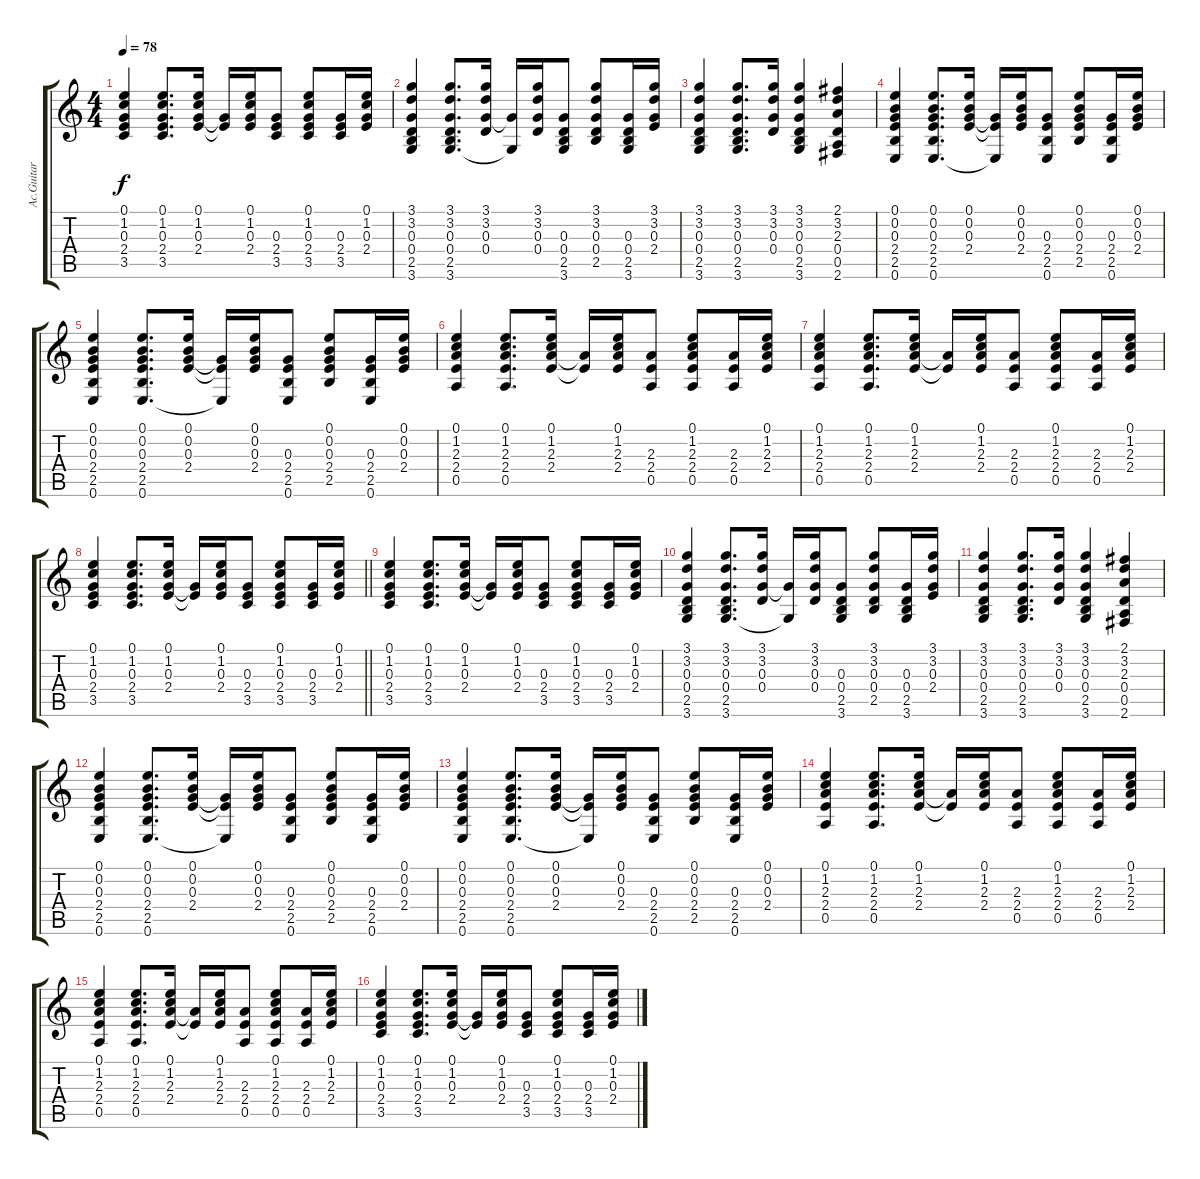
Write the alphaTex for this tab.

\track ("Ac.Guitar - N. Gallagher" "Ac.Guitar ") {instrument acousticguitarsteel}
\staff {score tabs}
\tuning (E4 B3 G3 D3 A2 E2) {hide}
\ts (4 4)
\tempo 78
\clef g2
\ks c
(0.1 1.2 0.3 2.4 3.5).4{dy f} (0.1 1.2 0.3 2.4 3.5).8{d} (0.1 1.2 0.3 2.4).16 (0.3{t} 2.4{t}).16 (0.1 1.2 0.3 2.4).16 (0.3 2.4 3.5).8 (0.1 1.2 0.3 2.4 3.5).8 (0.3 2.4 3.5).16 (0.1 1.2 0.3 2.4).16 |
(3.1 3.2 0.3 0.4 2.5 3.6).4 (3.1 3.2 0.3 0.4 2.5 3.6).8{d} (3.1 3.2 0.3 0.4).16 (0.3{t} 3.6{t}).16 (3.1 3.2 0.3 0.4).16 (0.3 0.4 2.5 3.6).8 (3.1 3.2 0.3 0.4 2.5).8 (0.3 0.4 2.5 3.6).16 (3.1 3.2 0.3 2.4).16 |
(3.1 3.2 0.3 0.4 2.5 3.6).4 (3.1 3.2 0.3 0.4 2.5 3.6).8{d} (3.1 3.2 0.3 0.4).16 (3.1 3.2 0.3 0.4 2.5 3.6).4 (2.1 3.2 2.3 0.4 0.5 2.6).4 |
(0.1 0.2 0.3 2.4 2.5 0.6).4 (0.1 0.2 0.3 2.4 2.5 0.6).8{d} (0.1 0.2 0.3 2.4).16 (0.3{t} 2.4{t} 0.6{t}).16 (0.1 0.2 0.3 2.4).16 (0.3 2.4 2.5 0.6).8 (0.1 0.2 0.3 2.4 2.5).8 (0.3 2.4 2.5 0.6).16 (0.1 0.2 0.3 2.4).16 |
(0.1 0.2 0.3 2.4 2.5 0.6).4 (0.1 0.2 0.3 2.4 2.5 0.6).8{d} (0.1 0.2 0.3 2.4).16 (0.3{t} 2.4{t} 0.6{t}).16 (0.1 0.2 0.3 2.4).16 (0.3 2.4 2.5 0.6).8 (0.1 0.2 0.3 2.4 2.5).8 (0.3 2.4 2.5 0.6).16 (0.1 0.2 0.3 2.4).16 |
(0.1 1.2 2.3 2.4 0.5).4 (0.1 1.2 2.3 2.4 0.5).8{d} (0.1 1.2 2.3 2.4).16 (2.3{t} 2.4{t}).16 (0.1 1.2 2.3 2.4).16 (2.3 2.4 0.5).8 (0.1 1.2 2.3 2.4 0.5).8 (2.3 2.4 0.5).16 (0.1 1.2 2.3 2.4).16 |
(0.1 1.2 2.3 2.4 0.5).4 (0.1 1.2 2.3 2.4 0.5).8{d} (0.1 1.2 2.3 2.4).16 (2.3{t} 2.4{t}).16 (0.1 1.2 2.3 2.4).16 (2.3 2.4 0.5).8 (0.1 1.2 2.3 2.4 0.5).8 (2.3 2.4 0.5).16 (0.1 1.2 2.3 2.4).16 |
\barLineRight lightlight
(0.1 1.2 0.3 2.4 3.5).4 (0.1 1.2 0.3 2.4 3.5).8{d} (0.1 1.2 0.3 2.4).16 (0.3{t} 2.4{t}).16 (0.1 1.2 0.3 2.4).16 (0.3 2.4 3.5).8 (0.1 1.2 0.3 2.4 3.5).8 (0.3 2.4 3.5).16 (0.1 1.2 0.3 2.4).16 |
(0.1 1.2 0.3 2.4 3.5).4 (0.1 1.2 0.3 2.4 3.5).8{d} (0.1 1.2 0.3 2.4).16 (0.3{t} 2.4{t}).16 (0.1 1.2 0.3 2.4).16 (0.3 2.4 3.5).8 (0.1 1.2 0.3 2.4 3.5).8 (0.3 2.4 3.5).16 (0.1 1.2 0.3 2.4).16 |
(3.1 3.2 0.3 0.4 2.5 3.6).4 (3.1 3.2 0.3 0.4 2.5 3.6).8{d} (3.1 3.2 0.3 0.4).16 (0.3{t} 3.6{t}).16 (3.1 3.2 0.3 0.4).16 (0.3 0.4 2.5 3.6).8 (3.1 3.2 0.3 0.4 2.5).8 (0.3 0.4 2.5 3.6).16 (3.1 3.2 0.3 2.4).16 |
(3.1 3.2 0.3 0.4 2.5 3.6).4 (3.1 3.2 0.3 0.4 2.5 3.6).8{d} (3.1 3.2 0.3 0.4).16 (3.1 3.2 0.3 0.4 2.5 3.6).4 (2.1 3.2 2.3 0.4 0.5 2.6).4 |
(0.1 0.2 0.3 2.4 2.5 0.6).4 (0.1 0.2 0.3 2.4 2.5 0.6).8{d} (0.1 0.2 0.3 2.4).16 (0.3{t} 2.4{t} 0.6{t}).16 (0.1 0.2 0.3 2.4).16 (0.3 2.4 2.5 0.6).8 (0.1 0.2 0.3 2.4 2.5).8 (0.3 2.4 2.5 0.6).16 (0.1 0.2 0.3 2.4).16 |
(0.1 0.2 0.3 2.4 2.5 0.6).4 (0.1 0.2 0.3 2.4 2.5 0.6).8{d} (0.1 0.2 0.3 2.4).16 (0.3{t} 2.4{t} 0.6{t}).16 (0.1 0.2 0.3 2.4).16 (0.3 2.4 2.5 0.6).8 (0.1 0.2 0.3 2.4 2.5).8 (0.3 2.4 2.5 0.6).16 (0.1 0.2 0.3 2.4).16 |
(0.1 1.2 2.3 2.4 0.5).4 (0.1 1.2 2.3 2.4 0.5).8{d} (0.1 1.2 2.3 2.4).16 (2.3{t} 2.4{t}).16 (0.1 1.2 2.3 2.4).16 (2.3 2.4 0.5).8 (0.1 1.2 2.3 2.4 0.5).8 (2.3 2.4 0.5).16 (0.1 1.2 2.3 2.4).16 |
(0.1 1.2 2.3 2.4 0.5).4 (0.1 1.2 2.3 2.4 0.5).8{d} (0.1 1.2 2.3 2.4).16 (2.3{t} 2.4{t}).16 (0.1 1.2 2.3 2.4).16 (2.3 2.4 0.5).8 (0.1 1.2 2.3 2.4 0.5).8 (2.3 2.4 0.5).16 (0.1 1.2 2.3 2.4).16 |
(0.1 1.2 0.3 2.4 3.5).4 (0.1 1.2 0.3 2.4 3.5).8{d} (0.1 1.2 0.3 2.4).16 (0.3{t} 2.4{t}).16 (0.1 1.2 0.3 2.4).16 (0.3 2.4 3.5).8 (0.1 1.2 0.3 2.4 3.5).8 (0.3 2.4 3.5).16 (0.1 1.2 0.3 2.4).16
